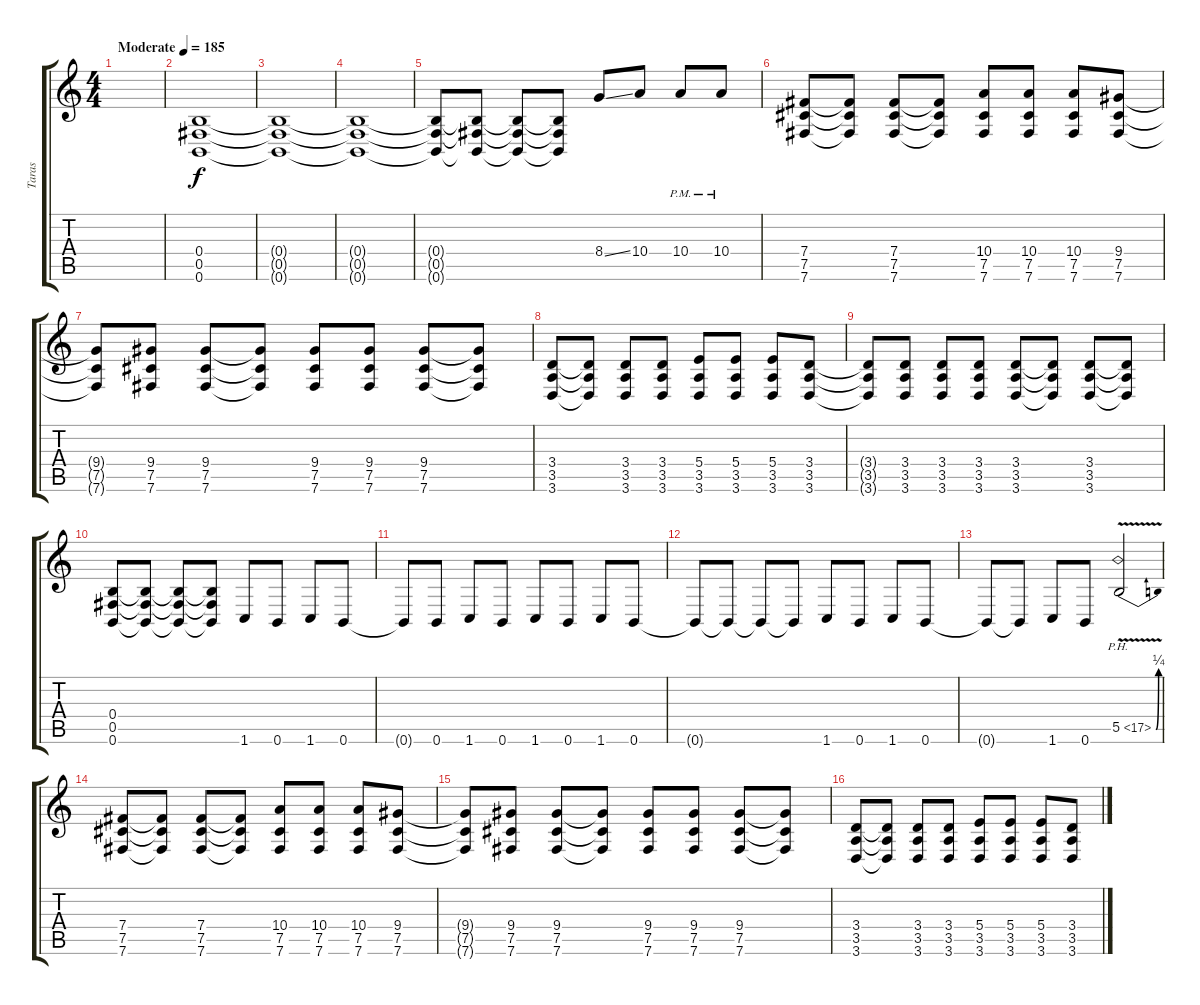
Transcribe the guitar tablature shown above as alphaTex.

\track ("Taras" "Taras") {instrument overdrivenguitar}
\staff {score tabs}
\tuning (Db4 Ab3 E3 B2 Gb2 B1) {hide}
\ts (4 4)
\tempo (185 "Moderate")
\clef g2
\ks c
|
(0.4 0.5 0.6).1 |
(0.4{t} 0.5{t} 0.6{t}).1 |
(0.4{t} 0.5{t} 0.6{t}).1 |
(0.4{t} 0.5{t} 0.6{t}).8 (0.4{t} 0.5{t} 0.6{t}).8 (0.4{t} 0.5{t} 0.6{t}).8 (0.4{t} 0.5{t} 0.6{t}).8 8.4{ss}.8 10.4.8 10.4{pm}.8 10.4{pm}.8 |
(7.4 7.5 7.6).8 (7.4{t} 7.5{t} 7.6{t}).8 (7.4 7.5 7.6).8 (7.4{t} 7.5{t} 7.6{t}).8 (10.4 7.5 7.6).8 (10.4 7.5 7.6).8 (10.4 7.5 7.6).8 (9.4 7.5 7.6).8 |
(9.4{t} 7.5{t} 7.6{t}).8 (9.4 7.5 7.6).8 (9.4 7.5 7.6).8 (9.4{t} 7.5{t} 7.6{t}).8 (9.4 7.5 7.6).8 (9.4 7.5 7.6).8 (9.4 7.5 7.6).8 (9.4{t} 7.5{t} 7.6{t}).8 |
(3.4 3.5 3.6).8 (3.4{t} 3.5{t} 3.6{t}).8 (3.4 3.5 3.6).8 (3.4 3.5 3.6).8 (5.4 3.5 3.6).8 (5.4 3.5 3.6).8 (5.4 3.5 3.6).8 (3.4 3.5 3.6).8 |
(3.4{t} 3.5{t} 3.6{t}).8 (3.4 3.5 3.6).8 (3.4 3.5 3.6).8 (3.4 3.5 3.6).8 (3.4 3.5 3.6).8 (3.4{t} 3.5{t} 3.6{t}).8 (3.4 3.5 3.6).8 (3.4{t} 3.5{t} 3.6{t}).8 |
(0.4 0.5 0.6).8 (0.4{t} 0.5{t} 0.6{t}).8 (0.4{t} 0.5{t} 0.6{t}).8 (0.4{t} 0.5{t} 0.6{t}).8 1.6.8 0.6.8 1.6.8 0.6.8 |
0.6{t}.8 0.6.8 1.6.8 0.6.8 1.6.8 0.6.8 1.6.8 0.6.8 |
0.6{t}.8 0.6{t}.8 0.6{t}.8 0.6{t}.8 1.6.8 0.6.8 1.6.8 0.6.8 |
0.6{t}.8 0.6{t}.8 1.6.8 0.6.8 5.5{be (bend 0 0 60 1) ph 12 v}.2 |
(7.4 7.5 7.6).8 (7.4{t} 7.5{t} 7.6{t}).8 (7.4 7.5 7.6).8 (7.4{t} 7.5{t} 7.6{t}).8 (10.4 7.5 7.6).8 (10.4 7.5 7.6).8 (10.4 7.5 7.6).8 (9.4 7.5 7.6).8 |
(9.4{t} 7.5{t} 7.6{t}).8 (9.4 7.5 7.6).8 (9.4 7.5 7.6).8 (9.4{t} 7.5{t} 7.6{t}).8 (9.4 7.5 7.6).8 (9.4 7.5 7.6).8 (9.4 7.5 7.6).8 (9.4{t} 7.5{t} 7.6{t}).8 |
(3.4 3.5 3.6).8 (3.4{t} 3.5{t} 3.6{t}).8 (3.4 3.5 3.6).8 (3.4 3.5 3.6).8 (5.4 3.5 3.6).8 (5.4 3.5 3.6).8 (5.4 3.5 3.6).8 (3.4 3.5 3.6).8
